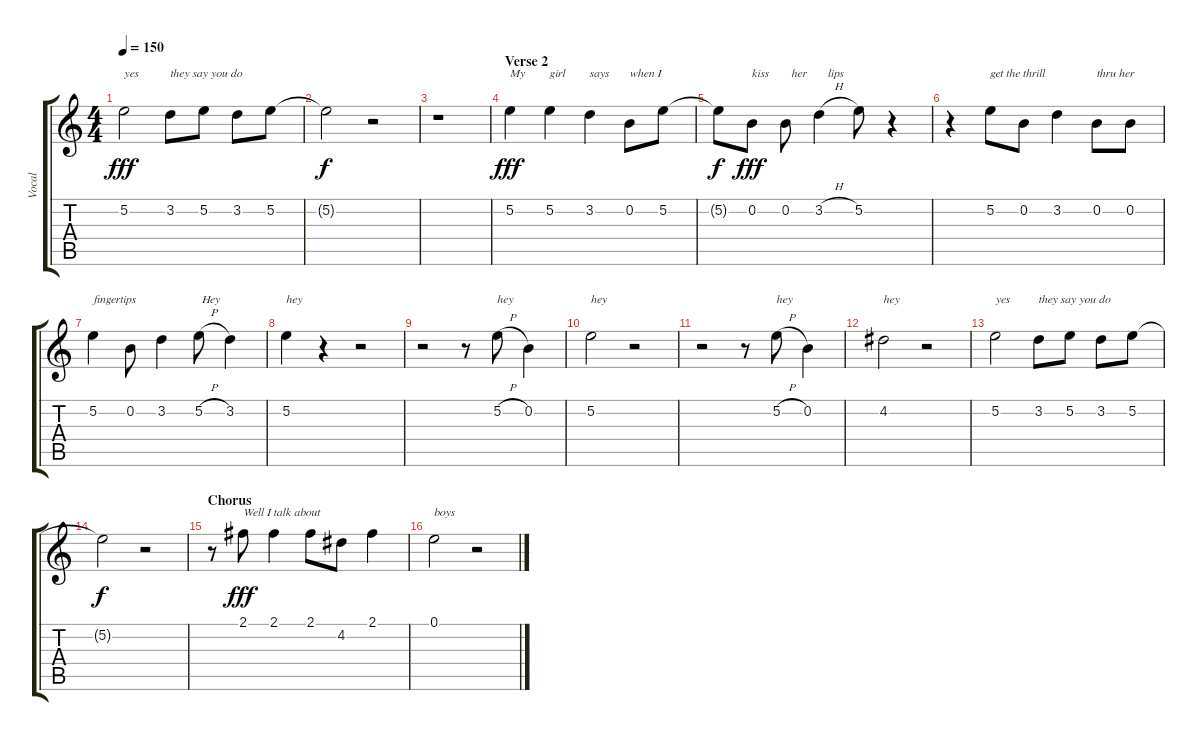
\track ("Vocal" "Vocal") {instrument acousticguitarnylon}
\staff {score tabs}
\tuning (E4 B3 G3 D3 A2 E2) {hide}
\ts (4 4)
\tempo 150
\clef g2
\ks c
5.2.2{txt "yes" dy fff} 3.2.8{txt "they say you do"} 5.2.8 3.2.8 5.2.8 |
5.2{t}.2{dy f} r.2 |
r.1 |
\section ("" "Verse 2")
5.2.4{txt "My" dy fff} 5.2.4{txt "girl"} 3.2.4{txt "says"} 0.2.8{txt "when I"} 5.2.8 |
5.2{t}.8{txt " " dy f} 0.2.8{txt "kiss" dy fff} 0.2.8{txt "  her"} 3.2{h}.4{txt "   lips"} 5.2.8 r.4 |
r.4 5.2.8{txt "get the thrill"} 0.2.8 3.2.4 0.2.8{txt "thru her"} 0.2.8{txt " "} |
5.2.4{txt "fingertips"} 0.2.8 3.2.4 5.2{h}.8{txt " Hey"} 3.2.4 |
5.2.4{txt "hey"} r.4 r.2 |
r.2 r.8 5.2{h}.8{txt "hey"} 0.2.4 |
5.2.2{txt "hey"} r.2 |
r.2 r.8 5.2{h}.8{txt "hey"} 0.2.4 |
4.2.2{txt "hey"} r.2 |
5.2.2{txt "yes"} 3.2.8{txt "they say you do"} 5.2.8 3.2.8 5.2.8 |
5.2{t}.2{dy f} r.2 |
\section ("" "Chorus")
r.8 2.1.8{txt "Well I talk about " dy fff} 2.1.4 2.1.8 4.2.8 2.1.4 |
0.1.2{txt "boys"} r.2
